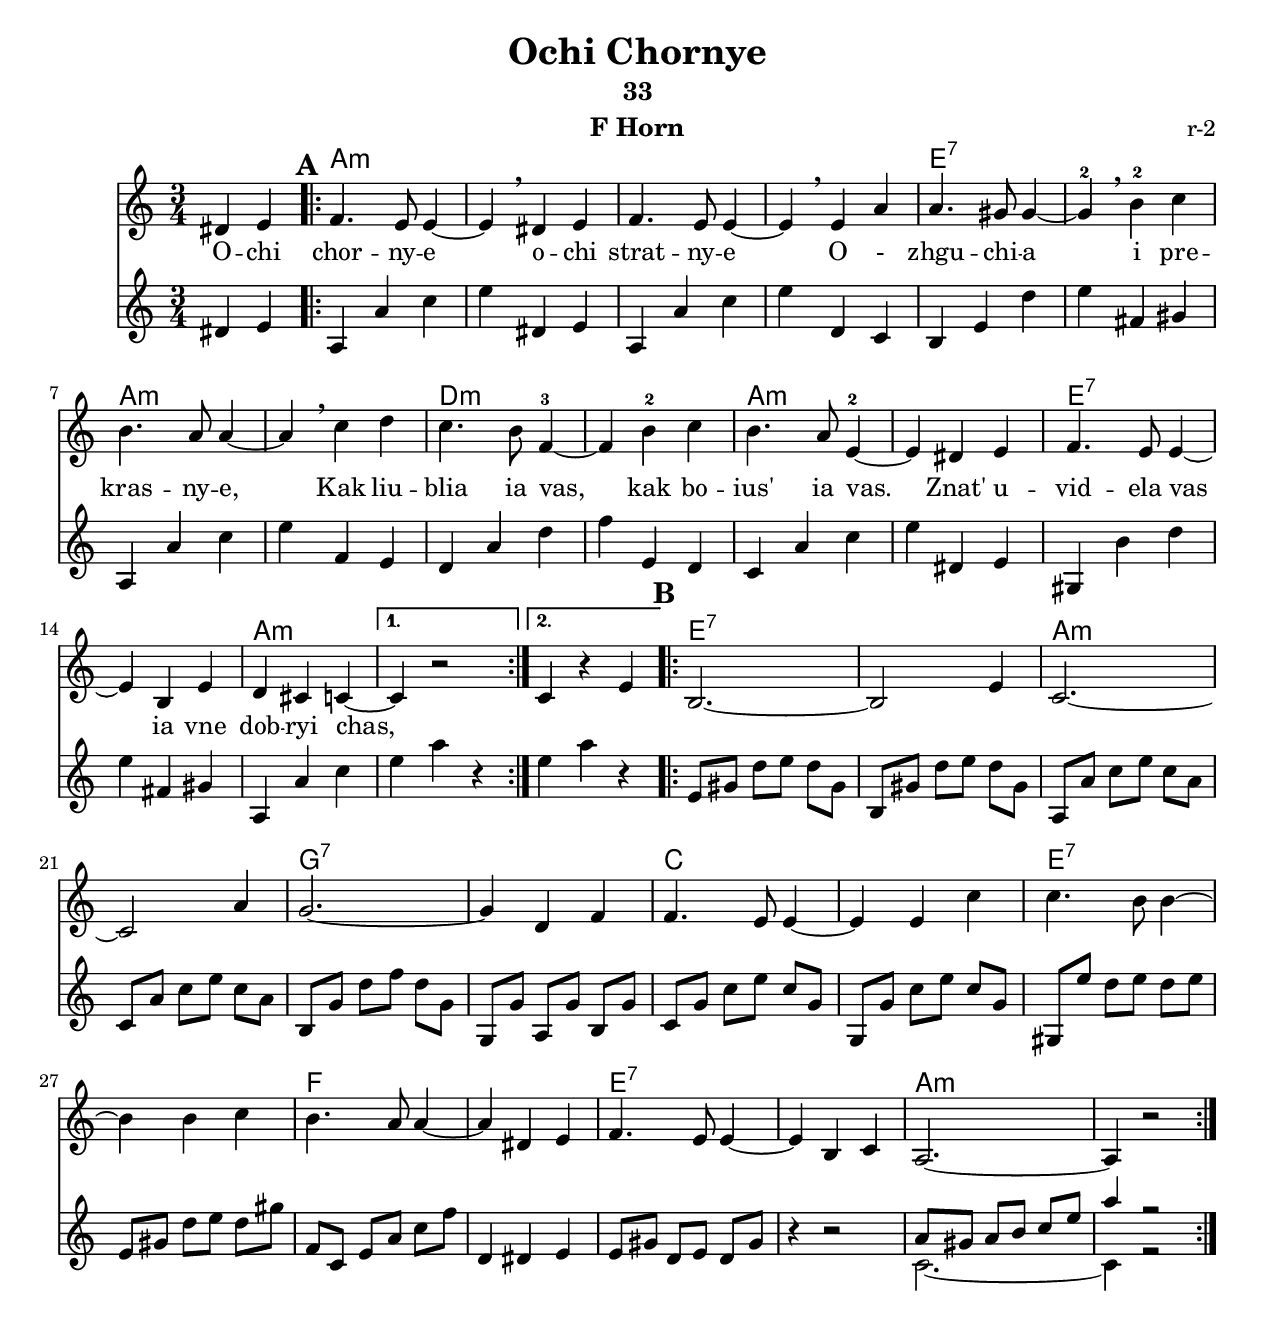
\version "2.18.0"
\include "english.ly"
\pointAndClickOff
\paper{
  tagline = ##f
  print-all-headers = ##t
  #(set-paper-size "letter")
}
date = #(strftime "%d-%m-%Y" (localtime (current-time)))

%\markup{ \italic{ " Updated " \date  }  }

%\markup{ Got something to say? }

global = {
  \clef treble
  \key a \minor
  \time 3/4
  \set Score.markFormatter = #format-mark-box-alphabet
}

%#################################### Melody ########################
melody = \relative c' {
  \global
  \partial 4*2 ds4 e  %lead in notes

  \repeat volta 2{
    \mark \default
    %\bar "||"
    f4. e8 e4~
    e4\breathe ds e|
    f4. e8 e4~
    e4\breathe e a

    a4. gs8 gs4~|
    gs4-2\breathe b-2 c
    b4. a8 a4~
    a4\breathe c d|

    c4. b8 f4-3~
    f4 b-2 c|
    b4. a8 e4-2~|
    e4 ds e

    f4. e8 e4~
    e4 b e
    d4 cs c~

  }
  \alternative{
    {c4 r 2 }
    {c4 r e}
  }
  % \bar "||"
  %\break
  %} repeat end
  \repeat volta 2{
    \mark \default
    % r2^\markup{\italic {"Interlude a tempo"}} e4
    b2.~
    b2 e4
    c2.~
    c2 a'4
    g2.~
    g4 d f
    f4. e8 e4~
    e4 e c'
    c4. b8 b4~
    b4 b c|
    b4. a8 a4~|
    a4 ds, e|
    f4. e8 e4~|
    e4 b c|
    a2.~
    a4 r2|
  }
}
\addlyrics {
  O -- chi chor -- ny -- e
  o -- chi strat -- ny -- e
  O - zhgu -- chi -- a
  i pre -- kras -- ny -- e,
  Kak liu -- blia ia vas,
  kak bo -- ius' ia vas.
  Znat' u -- vid -- ela vas
  ia vne dob -- ryi chas,
}

secund = \relative c' {
  \global
  \partial 4*2 ds4 e  %lead in notes
  \repeat volta 2{
    a,4 a' c
    e4 ds, e
    a,4 a' c
    e4 d, c

    b4 e d'
    e4 fs, gs  %up 8va from orig.
    a,4 a' c
    e4 f, e

    d4 a' d
    f4 e, d
    c4 a' c

    e4 ds, e
    gs,4 b' d
    e4 fs, gs  %up 8va from orig.
    a,4 a' c
  }
  \alternative{
    { e4 a r}
    {e4 a r}
  }


  % Interlude
  \repeat volta 2{
    %r4*3
    e,8[gs] d'[e] d[gs,]|
    b,8[gs']d'[e] d[gs,]
    a,8[a']c[e]c[a]
    c,8[a']c[e]c[a]

    b,8[g']d'[f]d[g,]
    g,8[g']a,[g']b,[g']
    c,8[g']c[e]c[g]
    g,8[g'] c[e]c[g]

    gs,8[e'']d[e]d[e]
    e,8[gs]d'[e] d[gs]
    f,8[c]e[a]c[f]
    d,4 ds e
    e8[gs]d[e]d[gs]
    r4 r2
    <<
      {
        a8[gs]a[b]c[e]
        a4 r2
      } \\
      {c,,2.~ c4 r2}
    >>
  }
}


%################################# Chords #######################
harmonies = \chordmode {
  \skip 2
  a4*12:m
  e4*6:7
  a4*6:m
  d4*6:m
  a4*6:m
  e4*6:7
  a4*6:m
  % Interlude
  s4*3
  e4*6:7
  a4*6:m
  g4*6:7
  c4*6
  e4*6:7
  f4*6
  e4*6:7
  a4*6:m

}



\score {
  <<
    \new ChordNames {
      \set chordChanges = ##f
      \harmonies
    }
    \new Staff
    \melody
    \new Staff \secund
  >>
  \header{
    title= "Ochi Chornye"
    subtitle="33"
    composer= "r-2"
    instrument = "F Horn"
    arranger= ""
  }
  \layout{indent = 1.0\cm}
  \midi {
    \tempo 4 = 120

    % \midi { }
  }
}
%{
% more verses:
\markup{}
\markup {
  \fill-line {
    \hspace #0.1 % distance from left margin
    \column {
      \line { "1."
	\column {
	  ""
	}
      }
      \hspace #0.2 % vertical distance between verses
      \line { "2."
	\column {
	 ""
	}
      }
    }
    \hspace #0.1  % horiz. distance between columns
    \column {
      \line { "3."
	\column {
	  ""
	}
      }
      \hspace #0.2 % distance between verses
      \line { "4."
	\column {
	 ""
	}
      }
    }
    \hspace #0.1 % distance to right margin
  }
}

%}
